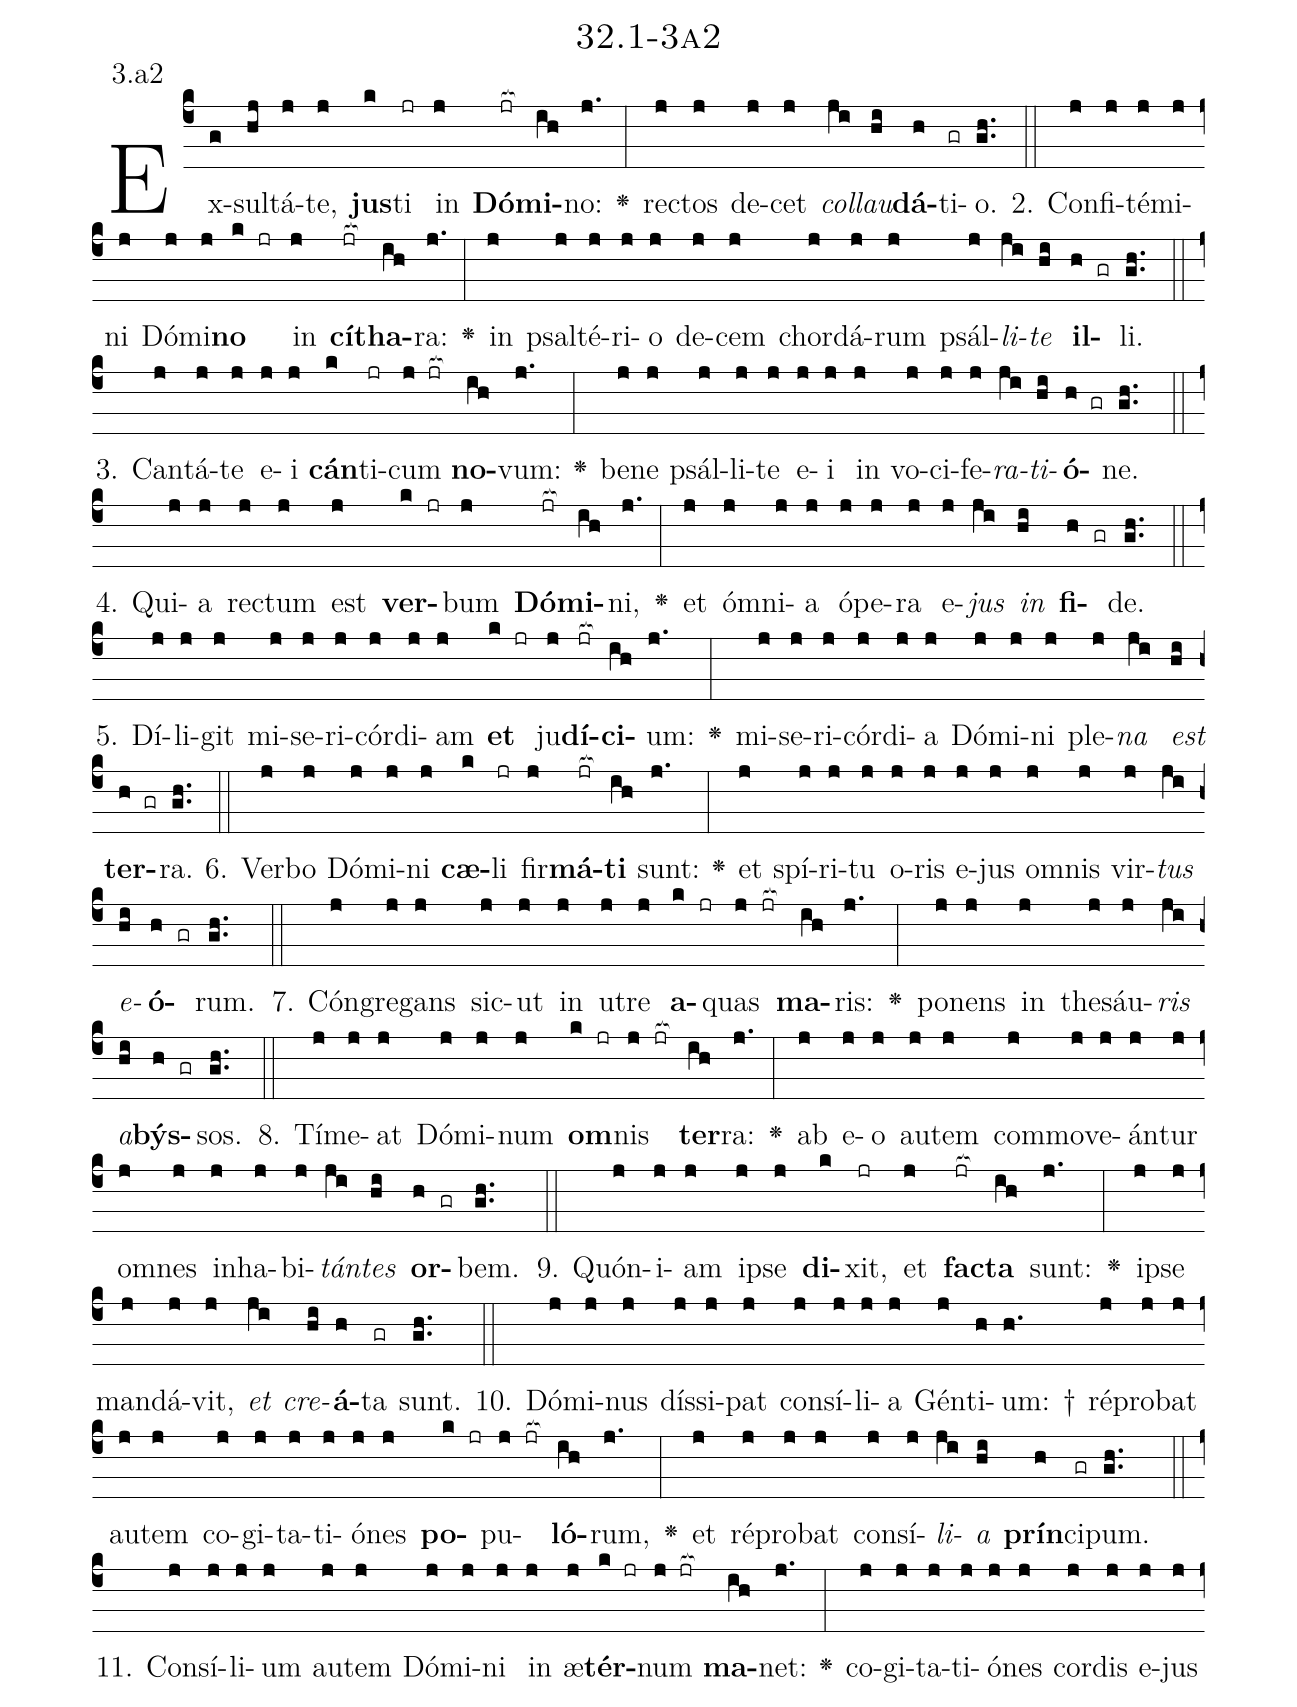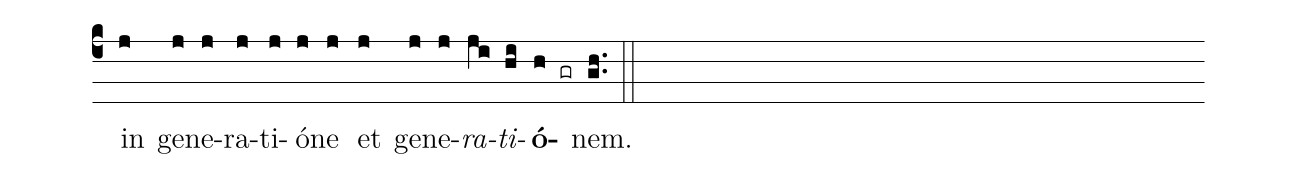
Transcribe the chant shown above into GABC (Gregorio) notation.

name: 32.1-3a2;
annotation: 3.a2;
%%
(c4)Ex(g)sul(hj)tá(j)te,(j) <b>jus</b>(k)ti(jr) in(j) <b>Dó</b>(jr[ocb:1{])<b>mi</b>(ih[ocb:0}])no:(j.) <v>\greheightstar</v>(:) rec(j)tos(j) de(j)cet(j) <i>col</i>(ji)<i>lau</i>(hi)<b>dá</b>(h)ti(gr)o.(gh..) (::)
2. Con(j)fi(j)té(j)mi(j)ni(j) Dó(j)mi(j)<b>no</b>(k jr) in(j) <b>cí</b>(jr[ocb:1{])<b>tha</b>(ih[ocb:0}])ra:(j.) <v>\greheightstar</v>(:) in(j) psal(j)té(j)ri(j)o(j) de(j)cem(j) chor(j)dá(j)rum(j) psál(j)<i>li</i>(ji)<i>te</i>(hi) <b>il</b>(h gr)li.(gh..) (::)
3. Can(j)tá(j)te(j) e(j)i(j) <b>cán</b>(k)ti(jr)cum(j jr[ocb:1{]) <b>no</b>(ih[ocb:0}])vum:(j.) <v>\greheightstar</v>(:) be(j)ne(j) psál(j)li(j)te(j) e(j)i(j) in(j) vo(j)ci(j)fe(j)<i>ra</i>(ji)<i>ti</i>(hi)<b>ó</b>(h gr)ne.(gh..) (::)
4. Qui(j)a(j) rec(j)tum(j) est(j) <b>ver</b>(k jr)bum(j) <b>Dó</b>(jr[ocb:1{])<b>mi</b>(ih[ocb:0}])ni,(j.) <v>\greheightstar</v>(:) et(j) óm(j)ni(j)a(j) ó(j)pe(j)ra(j) e(j)<i>jus</i>(ji) <i>in</i>(hi) <b>fi</b>(h gr)de.(gh..) (::)
5. Dí(j)li(j)git(j) mi(j)se(j)ri(j)cór(j)di(j)am(j) <b>et</b>(k jr) ju(j)<b>dí</b>(jr[ocb:1{])<b>ci</b>(ih[ocb:0}])um:(j.) <v>\greheightstar</v>(:) mi(j)se(j)ri(j)cór(j)di(j)a(j) Dó(j)mi(j)ni(j) ple(j)<i>na</i>(ji) <i>est</i>(hi) <b>ter</b>(h gr)ra.(gh..) (::)
6. Ver(j)bo(j) Dó(j)mi(j)ni(j) <b>cæ</b>(k)li(jr) fir(j)<b>má</b>(jr[ocb:1{])<b>ti</b>(ih[ocb:0}]) sunt:(j.) <v>\greheightstar</v>(:) et(j) spí(j)ri(j)tu(j) o(j)ris(j) e(j)jus(j) om(j)nis(j) vir(j)<i>tus</i>(ji) <i>e</i>(hi)<b>ó</b>(h gr)rum.(gh..) (::)
7. Cón(j)gre(j)gans(j) sic(j)ut(j) in(j) u(j)tre(j) <b>a</b>(k jr)quas(j jr[ocb:1{]) <b>ma</b>(ih[ocb:0}])ris:(j.) <v>\greheightstar</v>(:) po(j)nens(j) in(j) the(j)sáu(j)<i>ris</i>(ji) <i>a</i>(hi)<b>býs</b>(h gr)sos.(gh..) (::)
8. Tí(j)me(j)at(j) Dó(j)mi(j)num(j) <b>om</b>(k jr)nis(j jr[ocb:1{]) <b>ter</b>(ih[ocb:0}])ra:(j.) <v>\greheightstar</v>(:) ab(j) e(j)o(j) au(j)tem(j) com(j)mo(j)ve(j)án(j)tur(j) om(j)nes(j) in(j)ha(j)bi(j)<i>tán</i>(ji)<i>tes</i>(hi) <b>or</b>(h gr)bem.(gh..) (::)
9. Quón(j)i(j)am(j) ip(j)se(j) <b>di</b>(k)xit,(jr) et(j) <b>fac</b>(jr[ocb:1{])<b>ta</b>(ih[ocb:0}]) sunt:(j.) <v>\greheightstar</v>(:) ip(j)se(j) man(j)dá(j)vit,(j) <i>et</i>(ji) <i>cre</i>(hi)<b>á</b>(h)ta(gr) sunt.(gh..) (::)
10. Dó(j)mi(j)nus(j) dís(j)si(j)pat(j) con(j)sí(j)li(j)a(j) Gén(j)ti(h)um: †(h.) ré(j)pro(j)bat(j) au(j)tem(j) co(j)gi(j)ta(j)ti(j)ó(j)nes(j) <b>po</b>(k jr)pu(j jr[ocb:1{])<b>ló</b>(ih[ocb:0}])rum,(j.) <v>\greheightstar</v>(:) et(j) ré(j)pro(j)bat(j) con(j)sí(j)<i>li</i>(ji)<i>a</i>(hi) <b>prín</b>(h)ci(gr)pum.(gh..) (::)
11. Con(j)sí(j)li(j)um(j) au(j)tem(j) Dó(j)mi(j)ni(j) in(j) æ(j)<b>tér</b>(k jr)num(j jr[ocb:1{]) <b>ma</b>(ih[ocb:0}])net:(j.) <v>\greheightstar</v>(:) co(j)gi(j)ta(j)ti(j)ó(j)nes(j) cor(j)dis(j) e(j)jus(j) in(j) ge(j)ne(j)ra(j)ti(j)ó(j)ne(j) et(j) ge(j)ne(j)<i>ra</i>(ji)<i>ti</i>(hi)<b>ó</b>(h gr)nem.(gh..) (::)
